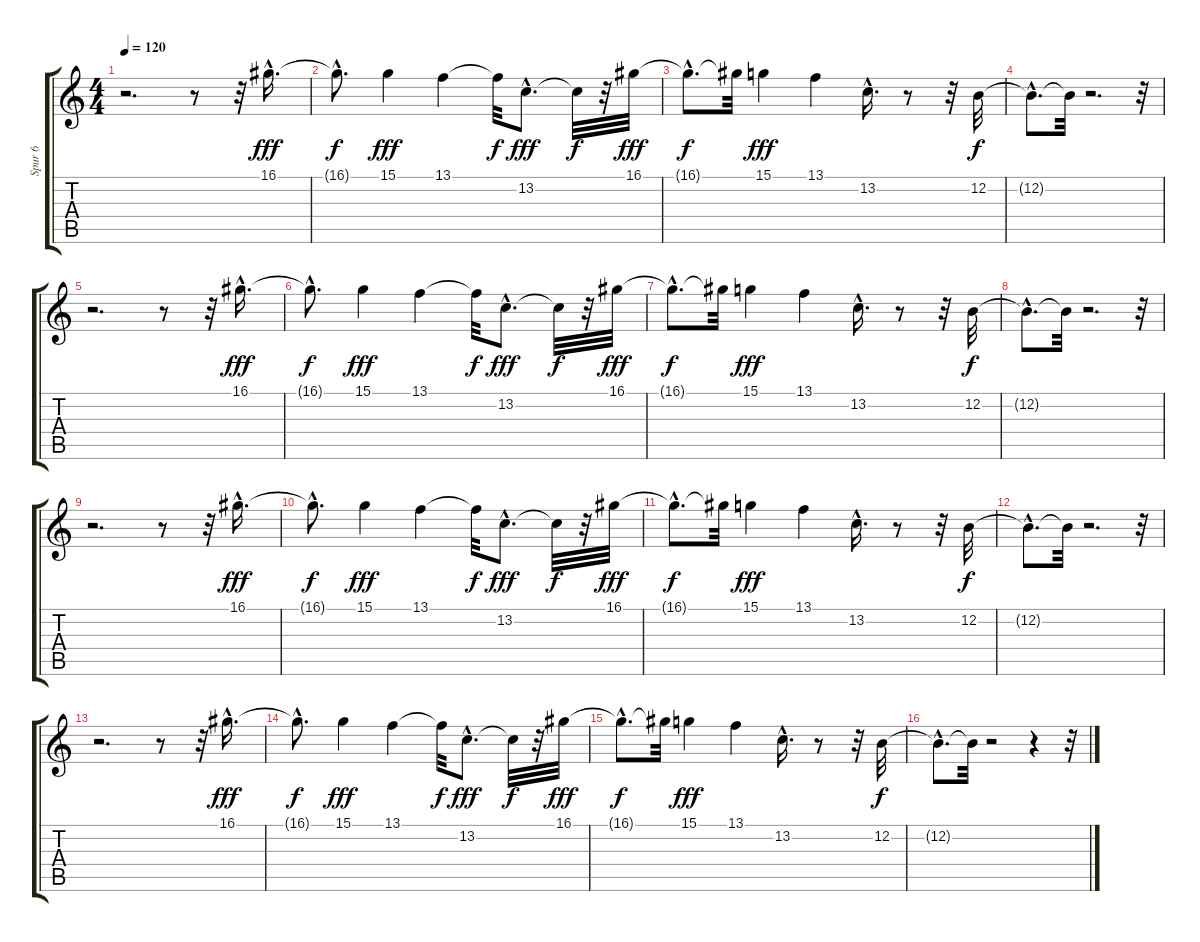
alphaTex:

\track ("Spur 6" "Spur 6") {instrument vibraphone}
\staff {score tabs}
\tuning (E4 B3 G3 D3 A2 E2) {hide}
\ts (4 4)
\tempo 120
\clef g2
\ks c
r.2{d dy f} r.8 r.32 16.1{hac}.16{d dy fff} |
16.1{hac t}.8{d dy f} 15.1.4{dy fff} 13.1.4 13.1{t}.32{dy f} 13.2{hac}.8{d dy fff} 13.2{t}.32{dy f} r.32 16.1.32{dy fff} |
16.1{hac t}.8{d dy f} 16.1{t}.32 15.1.4{dy fff} 13.1.4 13.2{hac}.16{d} r.8 r.32 12.2.32{dy f} |
12.2{hac t}.8{d} 12.2{t}.32 r.2{d} r.32 |
r.2{d} r.8 r.32 16.1{hac}.16{d dy fff} |
16.1{hac t}.8{d dy f} 15.1.4{dy fff} 13.1.4 13.1{t}.32{dy f} 13.2{hac}.8{d dy fff} 13.2{t}.32{dy f} r.32 16.1.32{dy fff} |
16.1{hac t}.8{d dy f} 16.1{t}.32 15.1.4{dy fff} 13.1.4 13.2{hac}.16{d} r.8 r.32 12.2.32{dy f} |
12.2{hac t}.8{d} 12.2{t}.32 r.2{d} r.32 |
r.2{d} r.8 r.32 16.1{hac}.16{d dy fff} |
16.1{hac t}.8{d dy f} 15.1.4{dy fff} 13.1.4 13.1{t}.32{dy f} 13.2{hac}.8{d dy fff} 13.2{t}.32{dy f} r.32 16.1.32{dy fff} |
16.1{hac t}.8{d dy f} 16.1{t}.32 15.1.4{dy fff} 13.1.4 13.2{hac}.16{d} r.8 r.32 12.2.32{dy f} |
12.2{hac t}.8{d} 12.2{t}.32 r.2{d} r.32 |
r.2{d} r.8 r.32 16.1{hac}.16{d dy fff} |
16.1{hac t}.8{d dy f} 15.1.4{dy fff} 13.1.4 13.1{t}.32{dy f} 13.2{hac}.8{d dy fff} 13.2{t}.32{dy f} r.32 16.1.32{dy fff} |
16.1{hac t}.8{d dy f} 16.1{t}.32 15.1.4{dy fff} 13.1.4 13.2{hac}.16{d} r.8 r.32 12.2.32{dy f} |
12.2{hac t}.8{d} 12.2{t}.32 r.2 r.4 r.32
